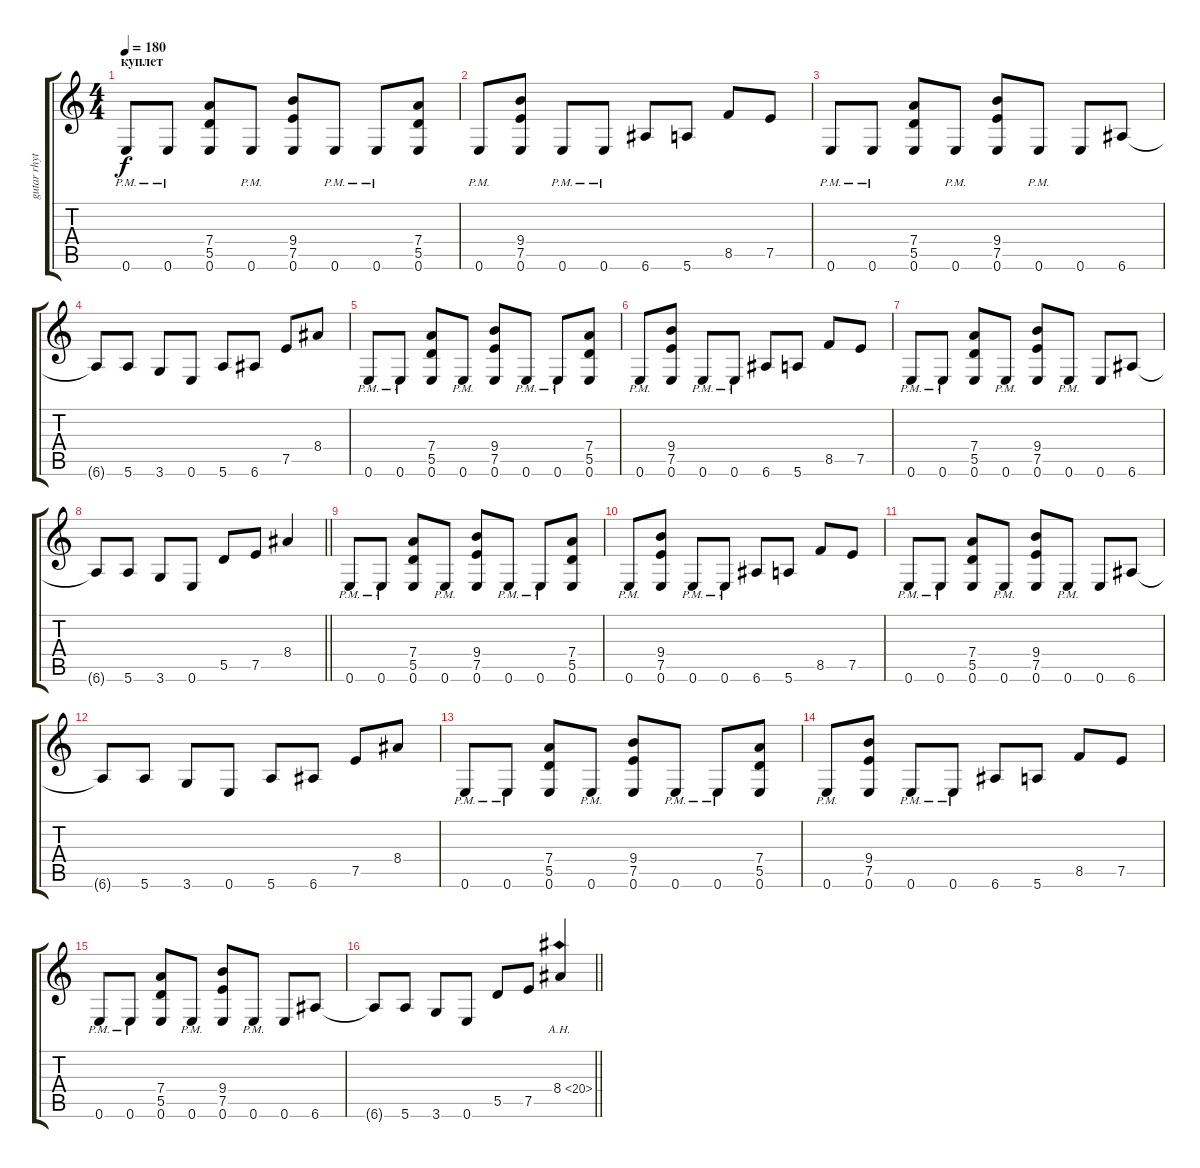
\track ("gutar rhythm" "gutar rhyt") {instrument overdrivenguitar}
\staff {score tabs}
\tuning (E4 B3 G3 D3 A2 E2) {hide}
\ts (4 4)
\section ("" "куплет")
\tempo 180
\clef g2
\ks c
0.6{pm}.8{dy f} 0.6{pm}.8 (7.4 5.5 0.6).8 0.6{pm}.8 (9.4 7.5 0.6).8 0.6{pm}.8 0.6{pm}.8 (7.4 5.5 0.6).8 |
0.6{pm}.8 (9.4 7.5 0.6).8 0.6{pm}.8 0.6{pm}.8 6.6.8 5.6.8 8.5.8 7.5.8 |
0.6{pm}.8 0.6{pm}.8 (7.4 5.5 0.6).8 0.6{pm}.8 (9.4 7.5 0.6).8 0.6{pm}.8 0.6.8 6.6.8 |
6.6{t}.8 5.6.8 3.6.8 0.6.8 5.6.8 6.6.8 7.5.8 8.4.8 |
0.6{pm}.8 0.6{pm}.8 (7.4 5.5 0.6).8 0.6{pm}.8 (9.4 7.5 0.6).8 0.6{pm}.8 0.6{pm}.8 (7.4 5.5 0.6).8 |
0.6{pm}.8 (9.4 7.5 0.6).8 0.6{pm}.8 0.6{pm}.8 6.6.8 5.6.8 8.5.8 7.5.8 |
0.6{pm}.8 0.6{pm}.8 (7.4 5.5 0.6).8 0.6{pm}.8 (9.4 7.5 0.6).8 0.6{pm}.8 0.6.8 6.6.8 |
\barLineRight lightlight
6.6{t}.8 5.6.8 3.6.8 0.6.8 5.5.8 7.5.8 8.4.4 |
0.6{pm}.8 0.6{pm}.8 (7.4 5.5 0.6).8 0.6{pm}.8 (9.4 7.5 0.6).8 0.6{pm}.8 0.6{pm}.8 (7.4 5.5 0.6).8 |
0.6{pm}.8 (9.4 7.5 0.6).8 0.6{pm}.8 0.6{pm}.8 6.6.8 5.6.8 8.5.8 7.5.8 |
0.6{pm}.8 0.6{pm}.8 (7.4 5.5 0.6).8 0.6{pm}.8 (9.4 7.5 0.6).8 0.6{pm}.8 0.6.8 6.6.8 |
6.6{t}.8 5.6.8 3.6.8 0.6.8 5.6.8 6.6.8 7.5.8 8.4.8 |
0.6{pm}.8 0.6{pm}.8 (7.4 5.5 0.6).8 0.6{pm}.8 (9.4 7.5 0.6).8 0.6{pm}.8 0.6{pm}.8 (7.4 5.5 0.6).8 |
0.6{pm}.8 (9.4 7.5 0.6).8 0.6{pm}.8 0.6{pm}.8 6.6.8 5.6.8 8.5.8 7.5.8 |
0.6{pm}.8 0.6{pm}.8 (7.4 5.5 0.6).8 0.6{pm}.8 (9.4 7.5 0.6).8 0.6{pm}.8 0.6.8 6.6.8 |
\barLineRight lightlight
6.6{t}.8 5.6.8 3.6.8 0.6.8 5.5.8 7.5.8 8.4{ah 12}.4
